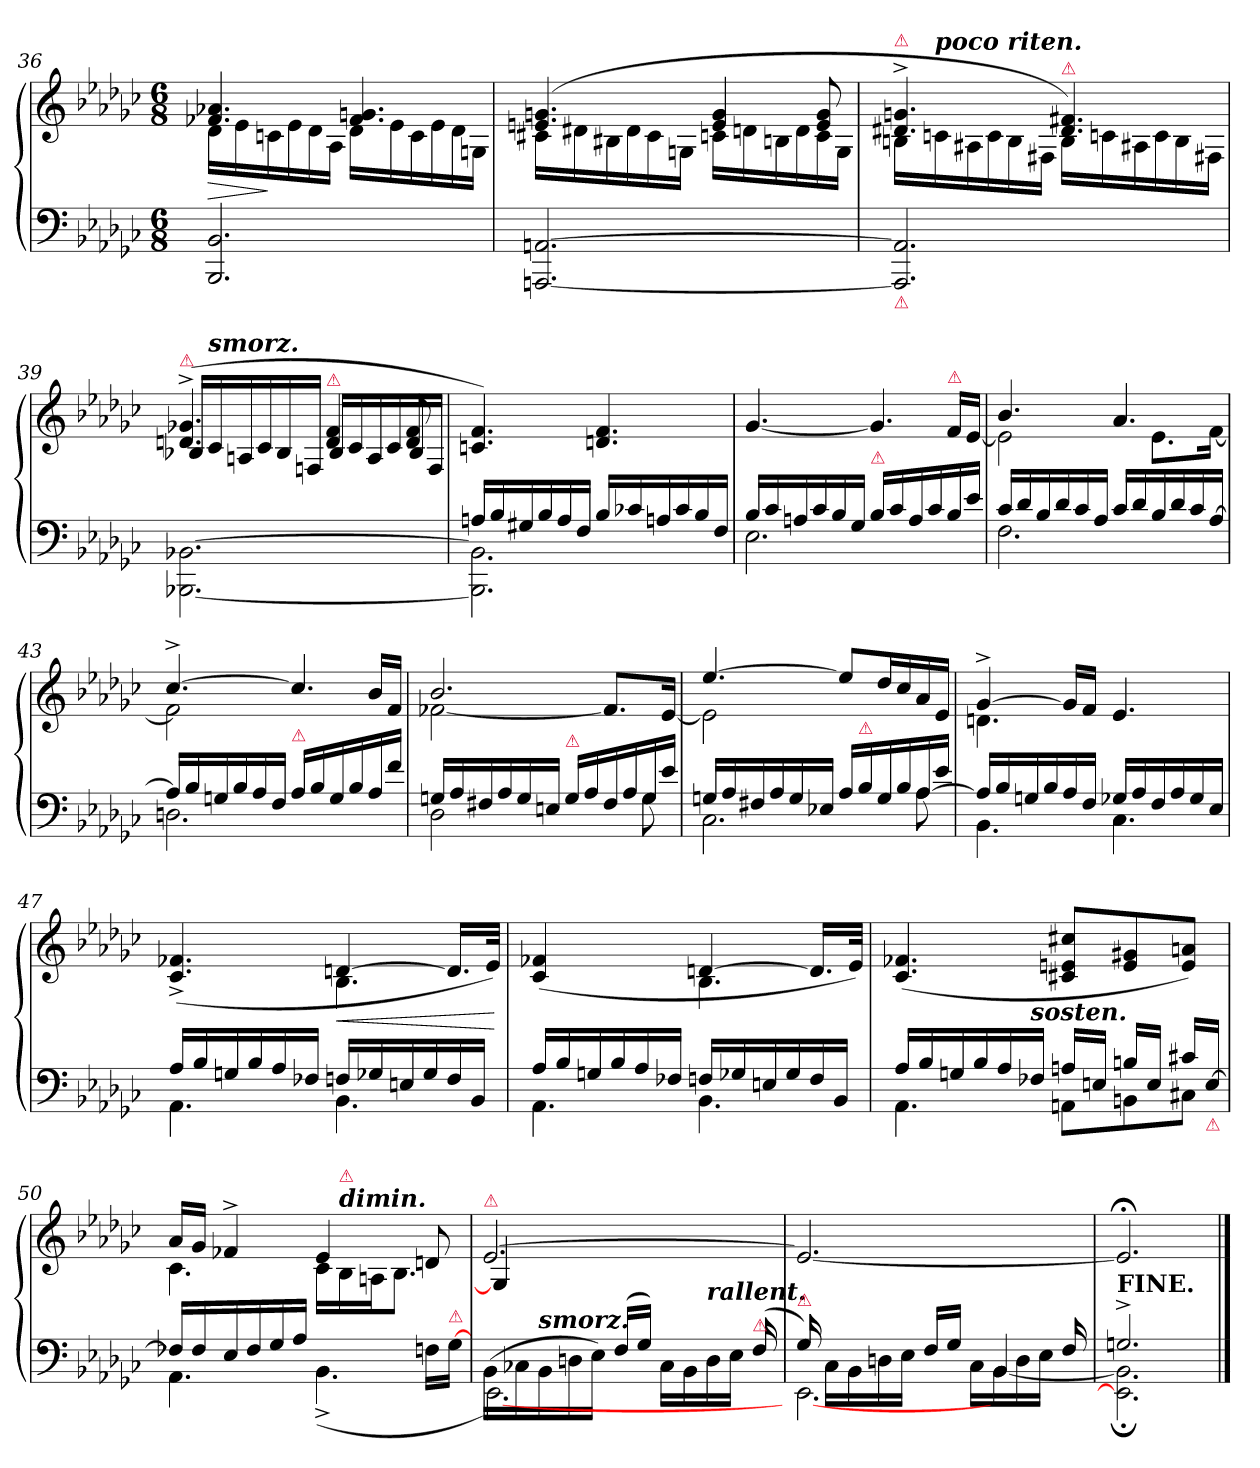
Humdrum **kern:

**kern	**kern	**dynam
*part1	*part1	*part1
*staff2	*staff1	*staff1/2
*clefF4	*clefG2	*
*k[b-e-a-d-g-c-]	*k[b-e-a-d-g-c-]	*
*M6/8	*M6/8	*
=36	=36	=36
*	*^	*
2.BBB- 2.BB-	4.f-X 4.a-X	16d-LL	>
.	.	16e-	.
.	.	16cn	]
.	.	16e-	.
.	.	16d-	.
.	.	16A-JJ	.
.	4.f- 4.gn	16d-LL	.
.	.	16e-	.
.	.	16c	.
.	.	16e-	.
.	.	16d-	.
.	.	16GnJJ	.
=37	=37	=37	=37
[2.AAAn [2.AAn	(>4.en 4.gn	16c#XLL	.
.	.	16d#X	.
.	.	16B#X	.
.	.	16d#	.
.	.	16c#	.
.	.	16GnJJ	.
.	4e 4g	16cnLL	.
.	.	16dn	.
.	.	16Bn	.
.	.	16d	.
.	8e 8g	16c	.
.	.	16GJJ	.
=38	=38	=38	=38
!	!LO:TX:a:color=crimson:t=⚠	!	!
!LO:TX:b:color=crimson:t=⚠	!	!	!
2.AAAn] 2.AAn]	4.d#X^ 4.gn^	16Bn\LL	.
!	!	!LO:TX:a:Bi:t=poco riten.	!
.	.	16cn	.
.	.	16A#X	.
.	.	16c	.
.	.	16B	.
.	.	16F#XJJ	.
!	!LO:TX:a:color=crimson:t=⚠	!	!
.	4.d# 4.f#X)	16B\LL	.
.	.	16cn	.
.	.	16A#X	.
.	.	16c	.
.	.	16B	.
.	.	16F#XJJ	.
=39	=39	=39	=39
!	!LO:TX:a:color=crimson:t=⚠	!	!
[2.BBB-X\ [2.BB-X\	(>4.dn^> 4.g-X^>	16B-X\LL	.
!	!	!LO:TX:a:Bi:t=smorz.	!
.	.	16c-	.
.	.	16An	.
.	.	16c-	.
.	.	16B-	.
.	.	16Fn/JJ	.
!	!LO:TX:a:color=crimson:t=⚠	!	!
.	4d 4f	16B-\LL	.
.	.	16c-	.
.	.	16A	.
.	.	16c-	.
.	8d 8f	16B-	.
.	.	16F/JJ	.
*	*v	*v	*
=40	=40	=40
*^	*	*
16AnLL	2.BBB-] 2.BB-]	4.cn 4.f)	.
16B-	.	.	.
16G#X	.	.	.
16B-	.	.	.
16A	.	.	.
16FJJ	.	.	.
16B-LL	.	4.dn 4.f	.
16c-X	.	.	.
16An	.	.	.
16c-	.	.	.
16B-	.	.	.
16FJJ	.	.	.
=41	=41	=41	=41
16B-LL	2.E-	[4.g-	.
16c-	.	.	.
16An	.	.	.
16c-	.	.	.
16B-	.	.	.
16G-JJ	.	.	.
!LO:TX:a:color=crimson:t=⚠	!	!	!
!	!	!LO:N:vis=4.	!
16B-/LL	.	4g-]	.
16c-	.	.	.
16A	.	.	.
16c-	.	.	.
!	!	!LO:TX:a:color=crimson:t=⚠	!
16B-	.	16fLL	.
16e-\JJ	.	[16e-/JJ	.
=42	=42	=42	=42
*	*	*^	*
16c-LL	2.F	4.b-	2e-]	.
16d-	.	.	.	.
16B-	.	.	.	.
16d-	.	.	.	.
16c-	.	.	.	.
16A-JJ	.	.	.	.
16c-LL	.	4.a-	.	.
16d-	.	.	.	.
16B-	.	.	8.e-\L	.
16d-	.	.	.	.
16c-	.	.	.	.
[16A-JJ	.	.	[16fJk	.
=43	=43	=43	=43	=43
16A-LL]	2.Dn	[4.cc-^>	2f]	.
16B-	.	.	.	.
16Gn	.	.	.	.
16B-	.	.	.	.
16A-	.	.	.	.
16FJJ	.	.	.	.
!LO:TX:a:color=crimson:t=⚠	!	!	!	!
16A-/LL	.	4.cc-]	.	.
16B-	.	.	.	.
16G	.	.	8ryy	.
16B-	.	.	.	.
16A-	.	.	16b-/LL	.
16f\JJ	.	.	16fJJ	.
=44	=44	=44	=44	=44
16GnLL	2D-	2.b-	[2f-X	.
16A-	.	.	.	.
16F#X	.	.	.	.
16A-	.	.	.	.
16G	.	.	.	.
16EnJJ	.	.	.	.
!LO:TX:a:color=crimson:t=⚠	!	!	!	!
16G/LL	.	.	.	.
16A-	.	.	.	.
16F#	8ryy	.	8.f-/L]	.
16A-	.	.	.	.
16G	8G\	.	.	.
16e-\JJ	.	.	[16e-Jk	.
=45	=45	=45	=45	=45
*	*^	*	*	*
16GnLL	2.C-	4.rFFFyy	[4.ee-	2e-]	.
16A-	.	.	.	.	.
16F#X	.	.	.	.	.
16A-	.	.	.	.	.
16G	.	.	.	.	.
16E-XJJ	.	.	.	.	.
16A-/LL	.	4rDDDyy	8ee-L]	.	.
!LO:TX:a:color=crimson:t=⚠	!	!	!	!	!
16B-	.	.	.	.	.
16G	.	.	16dd-L	4ryy	.
16B-	.	.	16cc-	.	.
16A-	.	[8A-\	16a-	.	.
16e-\JJ	.	.	16e-JJ	.	.
*	*v	*v	*	*	*
=46	=46	=46	=46	=46
16A-LL]	4.BB-	[4g-^>	4.dn	.
16B-	.	.	.	.
16Gn	.	.	.	.
16B-	.	.	.	.
16A-	.	16g-LL]	.	.
16FJJ	.	16fJJ	.	.
16G-XLL	4.C-	4.e-	4.rAyy	.
16A-	.	.	.	.
16F	.	.	.	.
16A-	.	.	.	.
16G-	.	.	.	.
16E-JJ	.	.	.	.
=47	=47	=47	=47	=47
16A-LL	4.AA-	(>4.c-^> 4.f-X^>	4.rFyy	.
16B-	.	.	.	.
16Gn	.	.	.	.
16B-	.	.	.	.
16A-	.	.	.	.
16F-XJJ	.	.	.	.
16FnLL	4.BB-	[4dn	4.B-	<
16G-X	.	.	.	.
16En	.	.	.	.
16G-	.	.	.	.
16F	.	16.dLL]	.	.
16BB-JJ	.	.	.	.
.	.	32e-JJk)	.	.
*v	*v	*	*	*
*	*v	*v	*
.	.	[
=48	=48	=48
*^	*^	*
16A-LL	4.AA-	(>4c- 4f-X	4.rFyy	.
16B-	.	.	.	.
16Gn	.	.	.	.
16B-	.	.	.	.
16A-	.	8ryy	.	.
16F-XJJ	.	.	.	.
16FnLL	4.BB-	[4dn	4.B-	.
16G-X	.	.	.	.
16En	.	.	.	.
16G-	.	.	.	.
16F	.	16.dLL]	.	.
16BB-JJ	.	.	.	.
.	.	32e-JJk)	.	.
*	*	*v	*v	*
=49	=49	=49	=49
16A-LL	4.AA-	(>4.c- 4.f-X	.
16B-	.	.	.
16Gn	.	.	.
16B-	.	.	.
16A-	.	.	.
!LO:TX:a:Bi:t=sosten.	!	!	!
16F-XJJ	.	.	.
16AnLL	8AAnL	8c#X 8en 8cc#XL	.
16EnJJ	.	.	.
16BnLL	8BBn	8e 8g#X	.
16EJJ	.	.	.
16c#XLL	8C#XJ	8e 8anJ)	.
!LO:TX:b:color=crimson:t=⚠	!	!	!
[16EJJ	.	.	.
=50	=50	=50	=50
*	*	*^	*
16F-XLL]	4.AA-	16a-LL	4.c-	.
16F-	.	16g-JJ	.	.
16E-	.	4f-X^>	.	.
16F-	.	.	.	.
16G-	.	.	.	.
16A-JJ	.	.	.	.
4rAyy	(4.BB-^>	4e-	16c-LL	.
!	!	!	!LO:TX:a:Bi:t=dimin.	!
!	!	!	!LO:TX:a:color=crimson:t=⚠	!
.	.	.	16B-	.
.	.	.	16AnJ	.
.	.	.	8.B-J	.
16Fn\LL	.	8dn	.	.
!LO:TX:a:color=crimson:t=⚠	!	!	!	!
[16G-JJ	.	.	.	.
=51	=51	=51	=51	=51
!	!	!LO:TX:a:color=crimson:t=⚠	!	!
(>16BB-\LL	[2.EE-\)	[2.e-	4G-/]	.
16C-X	.	.	.	.
!LO:TX:a:Bi:t=smorz.	!	!	!	!
16BB-	.	.	.	.
16Dn	.	.	.	.
16E-JJ)	.	.	2ryy	.
(<16FLL	.	.	.	.
16G-JJ)	.	.	.	.
16C-\LL	.	.	.	.
16BB-	.	.	.	.
!LO:TX:a:Bi:t=rallent.	!	!	!	!
16D	.	.	.	.
16E-JJ	.	.	.	.
!LO:TX:a:color=crimson:t=⚠	!	!	!	!
(<16F	.	.	.	.
*	*	*v	*v	*
=52	=52	=52	=52
!LO:TX:a:color=crimson:t=⚠	!	!	!
!	!LO:N:vis=2.	!	!
16G-)	[2EE-	2.e-_	.
16C-\LL	.	.	.
16BB-	.	.	.
16Dn	.	.	.
16E-JJ	.	.	.
16FLL	.	.	.
16G-JJ	.	.	.
16C-\LL	.	.	.
16BB-	[4BB-/	.	.
16D	.	.	.
16E-JJ	.	.	.
16F	.	.	.
=53	=53	=53	=53
!LO:TX:a:B:t=FINE.	!	!	!
2.Gn^>	2.EE-];< 2.BB-];<	2.e-;<]	.
*v	*v	*	*
==	==	==
*-	*-	*-
